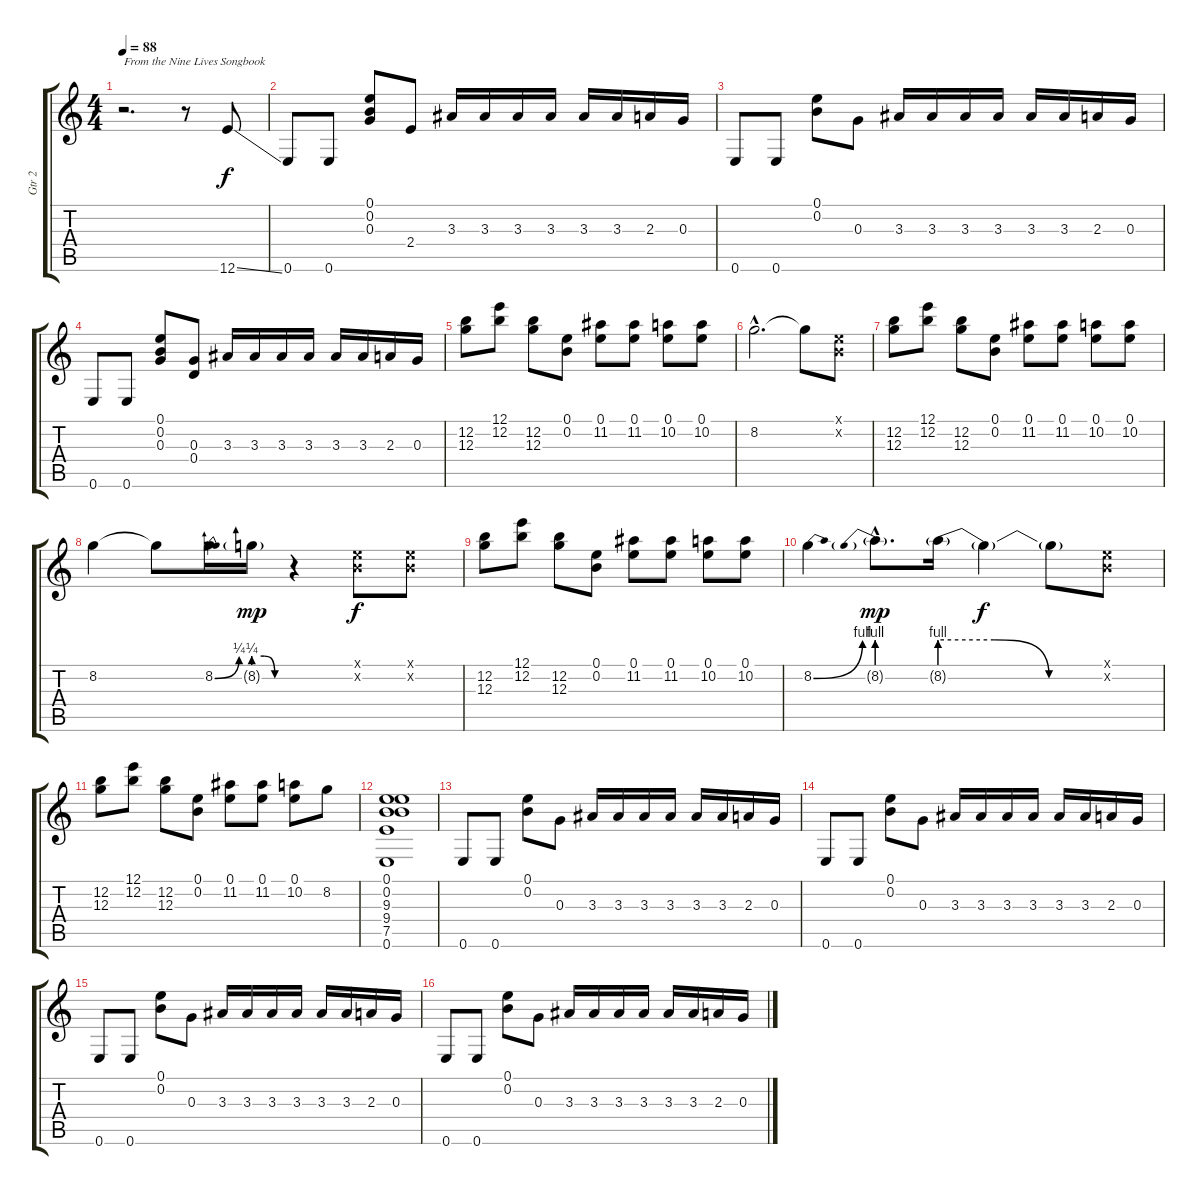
\track ("Gtr 2" "Gtr 2") {instrument distortionguitar}
\staff {score tabs}
\tuning (E4 B3 G3 D3 A2 E2) {hide}
\ts (4 4)
\tempo 88
\clef g2
\ks c
r.2{d txt "From the Nine Lives Songbook" dy f instrument distortionguitar} r.8 12.6{ss}.8 |
0.6.8 0.6.8 (0.1 0.2 0.3).8 2.4.8 3.3.16 3.3.16 3.3.16 3.3.16 3.3.16 3.3.16 2.3.16 0.3.16 |
0.6.8 0.6.8 (0.1 0.2).8 0.3.8 3.3.16 3.3.16 3.3.16 3.3.16 3.3.16 3.3.16 2.3.16 0.3.16 |
0.6.8 0.6.8 (0.1 0.2 0.3).8 (0.3 0.4).8 3.3.16 3.3.16 3.3.16 3.3.16 3.3.16 3.3.16 2.3.16 0.3.16 |
(12.2 12.3).8 (12.1 12.2).8 (12.2 12.3).8 (0.1 0.2).8 (0.1 11.2).8 (0.1 11.2).8 (0.1 10.2).8 (0.1 10.2).8 |
8.2{hac}.2{d} 8.2{t}.8 (0.1{x} 0.2{x}).8 |
(12.2 12.3).8 (12.1 12.2).8 (12.2 12.3).8 (0.1 0.2).8 (0.1 11.2).8 (0.1 11.2).8 (0.1 10.2).8 (0.1 10.2).8 |
8.2.4 8.2{t}.8 8.2{be (bend 0 0 60 1)}.16 8.2{be (custom 0 1 20 1 40 0 60 0) g}.16{dy mp} r.4 (0.1{x} 0.2{x}).8{dy f} (0.1{x} 0.2{x}).8 |
(12.2 12.3).8 (12.1 12.2).8 (12.2 12.3).8 (0.1 0.2).8 (0.1 11.2).8 (0.1 11.2).8 (0.1 10.2).8 (0.1 10.2).8 |
8.2{be (bend 0 0 60 4)}.4 8.2{be (prebend 0 4 60 4) g hac}.8{d dy mp} 8.2{be (custom 0 4 20 4 40 0 60 0) g}.16 8.2{t}.4{dy f} 8.2{t}.8 (0.1{x} 0.2{x}).8 |
(12.2 12.3).8 (12.1 12.2).8 (12.2 12.3).8 (0.1 0.2).8 (0.1 11.2).8 (0.1 11.2).8 (0.1 10.2).8 8.2.8 |
(0.1 0.2 9.3 9.4 7.5 0.6).1 |
0.6.8 0.6.8 (0.1 0.2).8 0.3.8 3.3.16 3.3.16 3.3.16 3.3.16 3.3.16 3.3.16 2.3.16 0.3.16 |
0.6.8 0.6.8 (0.1 0.2).8 0.3.8 3.3.16 3.3.16 3.3.16 3.3.16 3.3.16 3.3.16 2.3.16 0.3.16 |
0.6.8 0.6.8 (0.1 0.2).8 0.3.8 3.3.16 3.3.16 3.3.16 3.3.16 3.3.16 3.3.16 2.3.16 0.3.16 |
0.6.8 0.6.8 (0.1 0.2).8 0.3.8 3.3.16 3.3.16 3.3.16 3.3.16 3.3.16 3.3.16 2.3.16 0.3.16
